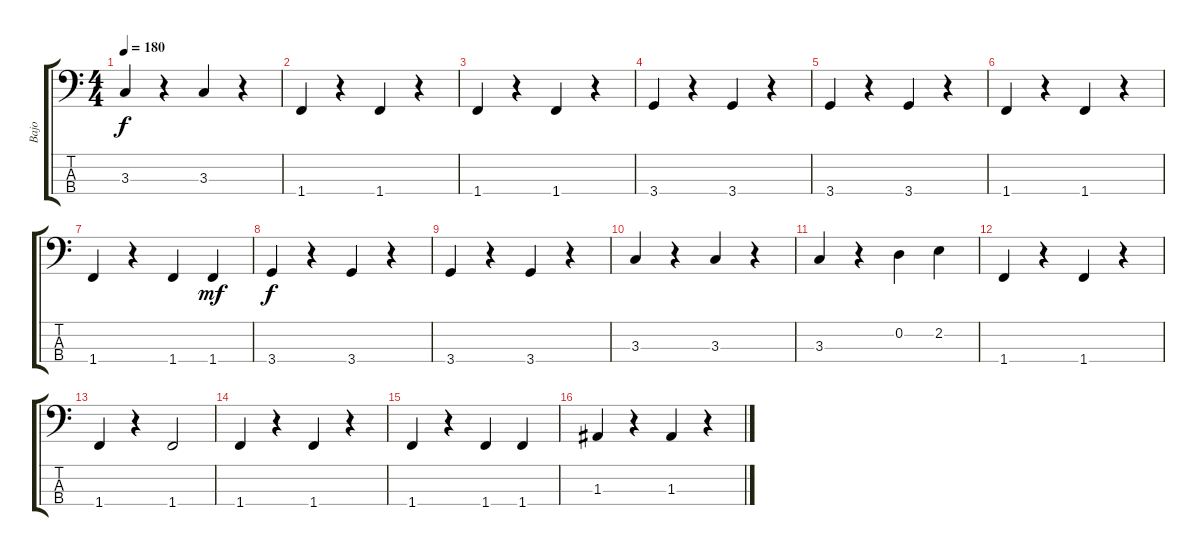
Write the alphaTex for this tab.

\track ("Bajo" "Bajo") {instrument electricbassfinger}
\staff {score tabs}
\tuning (G2 D2 A1 E1) {hide}
\ts (4 4)
\tempo 180
\clef f4
\ks c
3.3.4{dy f} r.4 3.3.4 r.4 |
1.4.4 r.4 1.4.4 r.4 |
1.4.4 r.4 1.4.4 r.4 |
3.4.4 r.4 3.4.4 r.4 |
3.4.4 r.4 3.4.4 r.4 |
1.4.4 r.4 1.4.4 r.4 |
1.4.4 r.4 1.4.4 1.4.4{dy mf} |
3.4.4{dy f} r.4 3.4.4 r.4 |
3.4.4 r.4 3.4.4 r.4 |
3.3.4 r.4 3.3.4 r.4 |
3.3.4 r.4 0.2.4 2.2.4 |
1.4.4 r.4 1.4.4 r.4 |
1.4.4 r.4 1.4.2 |
1.4.4 r.4 1.4.4 r.4 |
1.4.4 r.4 1.4.4 1.4.4 |
1.3.4 r.4 1.3.4 r.4
